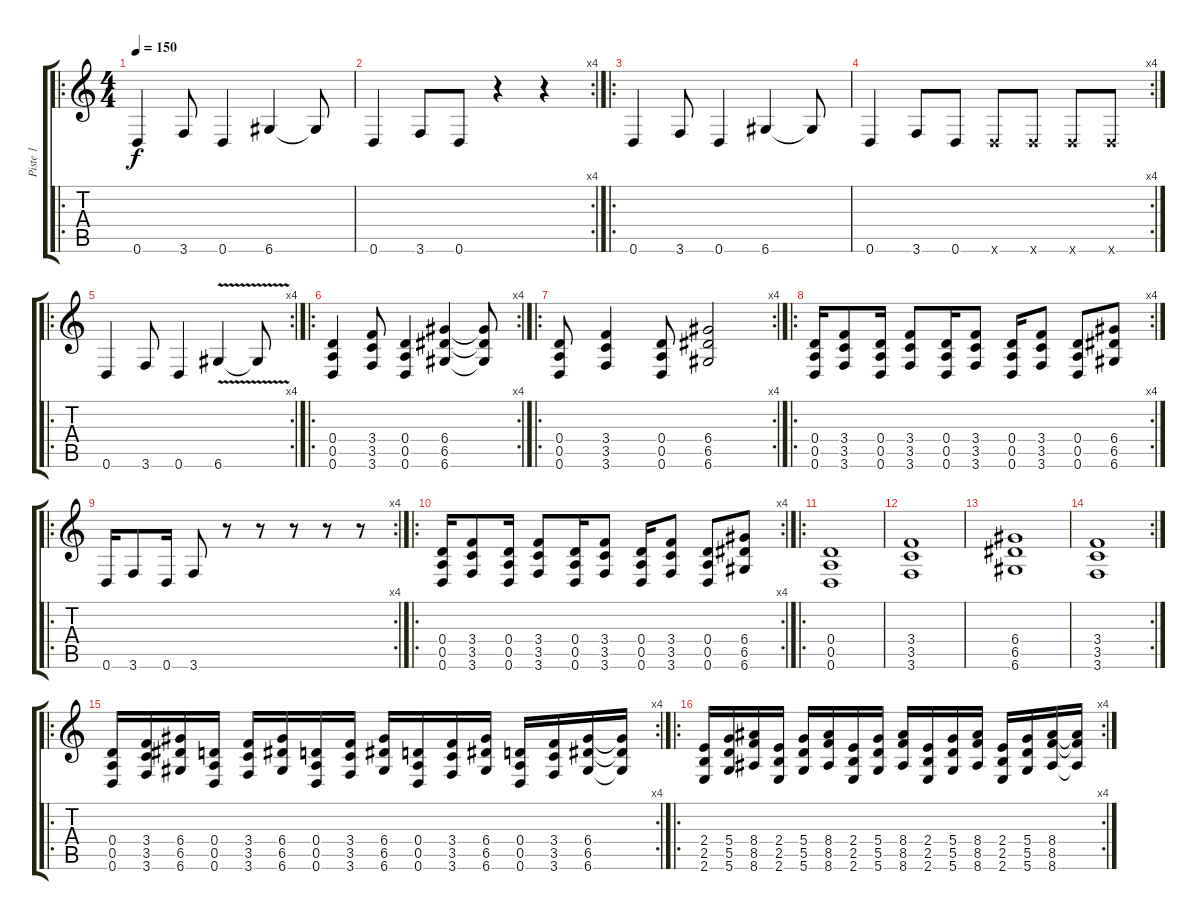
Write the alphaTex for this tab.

\track ("Piste 1" "Piste 1") {instrument distortionguitar}
\staff {score tabs}
\tuning (E4 B3 G3 D3 A2 D2) {hide}
\ro
\ts (4 4)
\tempo 150
\clef g2
\ks c
0.6.4{dy f instrument distortionguitar} 3.6.8 0.6.4 6.6.4 6.6{t}.8 |
\rc 4
0.6.4 3.6.8 0.6.8 r.4 r.4 |
\ro
0.6.4 3.6.8 0.6.4 6.6.4 6.6{t}.8 |
\rc 4
0.6.4 3.6.8 0.6.8 0.6{x}.8 0.6{x}.8 0.6{x}.8 0.6{x}.8 |
\ro
\rc 4
0.6.4 3.6.8 0.6.4 6.6{v}.4 6.6{t}.8 |
\ro
\rc 4
(0.4 0.5 0.6).4 (3.4 3.5 3.6).8 (0.4 0.5 0.6).4 (6.4 6.5 6.6).4 (6.4{t} 6.5{t} 6.6{t}).8 |
\ro
\rc 4
(0.4 0.5 0.6).8 (3.4 3.5 3.6).4 (0.4 0.5 0.6).8 (6.4 6.5 6.6).2 |
\ro
\rc 4
(0.4 0.5 0.6).16 (3.4 3.5 3.6).8 (0.4 0.5 0.6).16 (3.4 3.5 3.6).8 (0.4 0.5 0.6).16 (3.4 3.5 3.6).8 (0.4 0.5 0.6).16 (3.4 3.5 3.6).8 (0.4 0.5 0.6).8 (6.4 6.5 6.6).8 |
\ro
\rc 4
0.6.16 3.6.8 0.6.16 3.6.8 r.8 r.8 r.8 r.8 r.8 |
\ro
\rc 4
(0.4 0.5 0.6).16 (3.4 3.5 3.6).8 (0.4 0.5 0.6).16 (3.4 3.5 3.6).8 (0.4 0.5 0.6).16 (3.4 3.5 3.6).8 (0.4 0.5 0.6).16 (3.4 3.5 3.6).8 (0.4 0.5 0.6).8 (6.4 6.5 6.6).8 |
\ro
(0.4 0.5 0.6).1 |
(3.4 3.5 3.6).1 |
(6.4 6.5 6.6).1 |
\rc 2
(3.4 3.5 3.6).1 |
\ro
\rc 4
(0.4 0.5 0.6).16 (3.4 3.5 3.6).16 (6.4 6.5 6.6).16 (0.4 0.5 0.6).16 (3.4 3.5 3.6).16 (6.4 6.5 6.6).16 (0.4 0.5 0.6).16 (3.4 3.5 3.6).16 (6.4 6.5 6.6).16 (0.4 0.5 0.6).16 (3.4 3.5 3.6).16 (6.4 6.5 6.6).16 (0.4 0.5 0.6).16 (3.4 3.5 3.6).16 (6.4 6.5 6.6).16 (6.4{t} 6.5{t} 6.6{t}).16 |
\ro
\rc 4
(2.4 2.5 2.6).16 (5.4 5.5 5.6).16 (8.4 8.5 8.6).16 (2.4 2.5 2.6).16 (5.4 5.5 5.6).16 (8.4 8.5 8.6).16 (2.4 2.5 2.6).16 (5.4 5.5 5.6).16 (8.4 8.5 8.6).16 (2.4 2.5 2.6).16 (5.4 5.5 5.6).16 (8.4 8.5 8.6).16 (2.4 2.5 2.6).16 (5.4 5.5 5.6).16 (8.4 8.5 8.6).16 (8.4{t} 8.5{t} 8.6{t}).16
